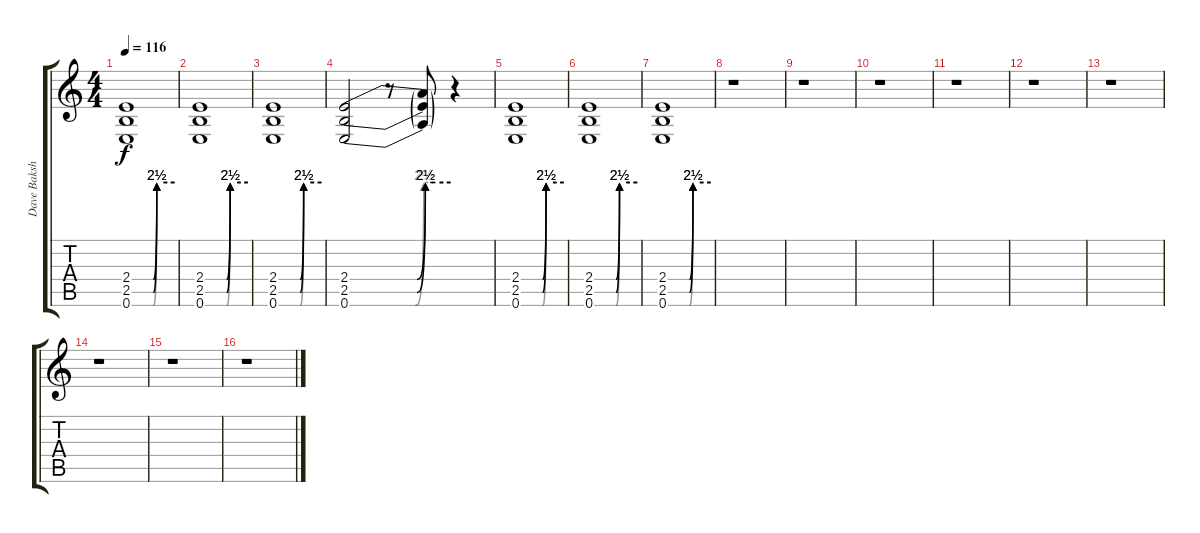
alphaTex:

\track ("Dave Baksh (DAVE BROWNSOUND)" "Dave Baksh") {instrument overdrivenguitar}
\staff {score tabs}
\tuning (E4 B3 G3 D3 A2 E2) {hide}
\ts (4 4)
\tempo 116
\clef g2
\ks c
(2.4{be (custom 0 0 30 0 35 10 60 10)} 2.5{be (custom 0 0 30 0 35 10 60 10)} 0.6{be (custom 0 0 30 0 35 10 60 10)}).1{dy f} |
(2.4{be (custom 0 0 30 0 35 10 60 10)} 2.5{be (custom 0 0 30 0 35 10 60 10)} 0.6{be (custom 0 0 30 0 35 10 60 10)}).1 |
(2.4{be (custom 0 0 30 0 35 10 60 10)} 2.5{be (custom 0 0 30 0 35 10 60 10)} 0.6{be (custom 0 0 30 0 35 10 60 10)}).1 |
(2.4{be (custom 0 0 30 0 40 0 45 10 50 10 60 10)} 2.5{be (custom 0 0 30 0 40 0 45 10 51 10 60 10)} 0.6{be (custom 0 0 30 0 39 0 44 10 51 10 60 10)}).2 r.8 (2.4{t} 2.5{t} 0.6{t}).8 r.4 |
(2.4{be (custom 0 0 30 0 35 10 60 10)} 2.5{be (custom 0 0 30 0 35 10 60 10)} 0.6{be (custom 0 0 30 0 35 10 60 10)}).1 |
(2.4{be (custom 0 0 30 0 35 10 60 10)} 2.5{be (custom 0 0 30 0 35 10 60 10)} 0.6{be (custom 0 0 30 0 35 10 60 10)}).1 |
(2.4{be (custom 0 0 30 0 35 10 60 10)} 2.5{be (custom 0 0 30 0 35 10 60 10)} 0.6{be (custom 0 0 30 0 35 10 60 10)}).1 |
r.1 |
r.1 |
r.1 |
r.1 |
r.1 |
r.1 |
r.1 |
r.1 |
r.1
